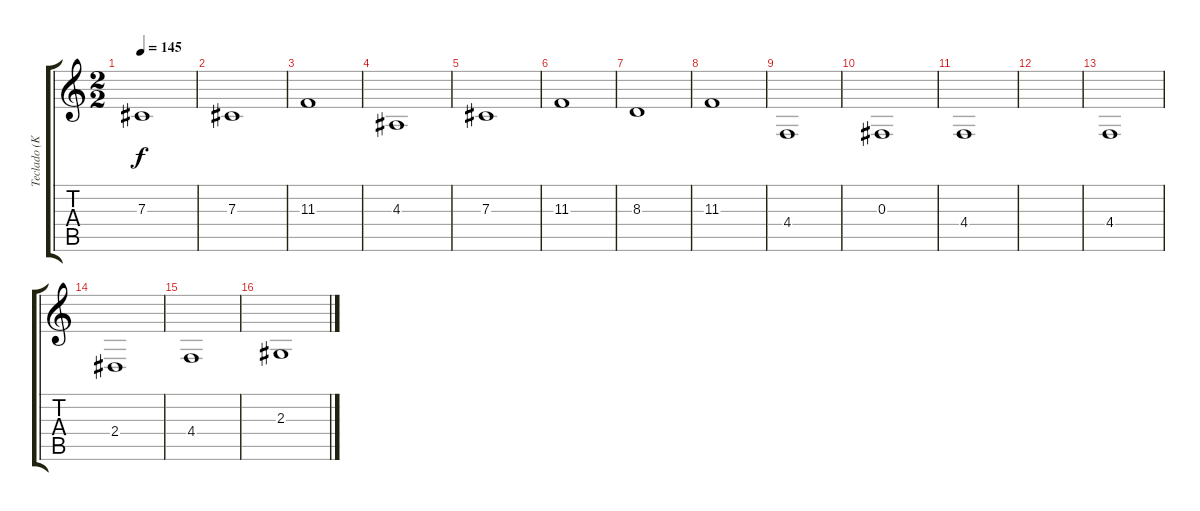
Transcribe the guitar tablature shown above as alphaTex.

\track ("Teclado (Keyboard)" "Teclado (K") {instrument pad8sweep}
\staff {score tabs}
\tuning (Eb4 Bb3 Gb3 Db3 Ab2 Eb2) {hide}
\ts (2 2)
\tempo 145
\clef g2
\ks c
7.3.1{dy f} |
7.3.1 |
11.3.1 |
4.3.1 |
7.3.1 |
11.3.1 |
8.3.1 |
11.3.1 |
4.4.1 |
0.3.1 |
4.4.1 |
|
4.4.1 |
2.4.1 |
4.4.1 |
2.3.1
